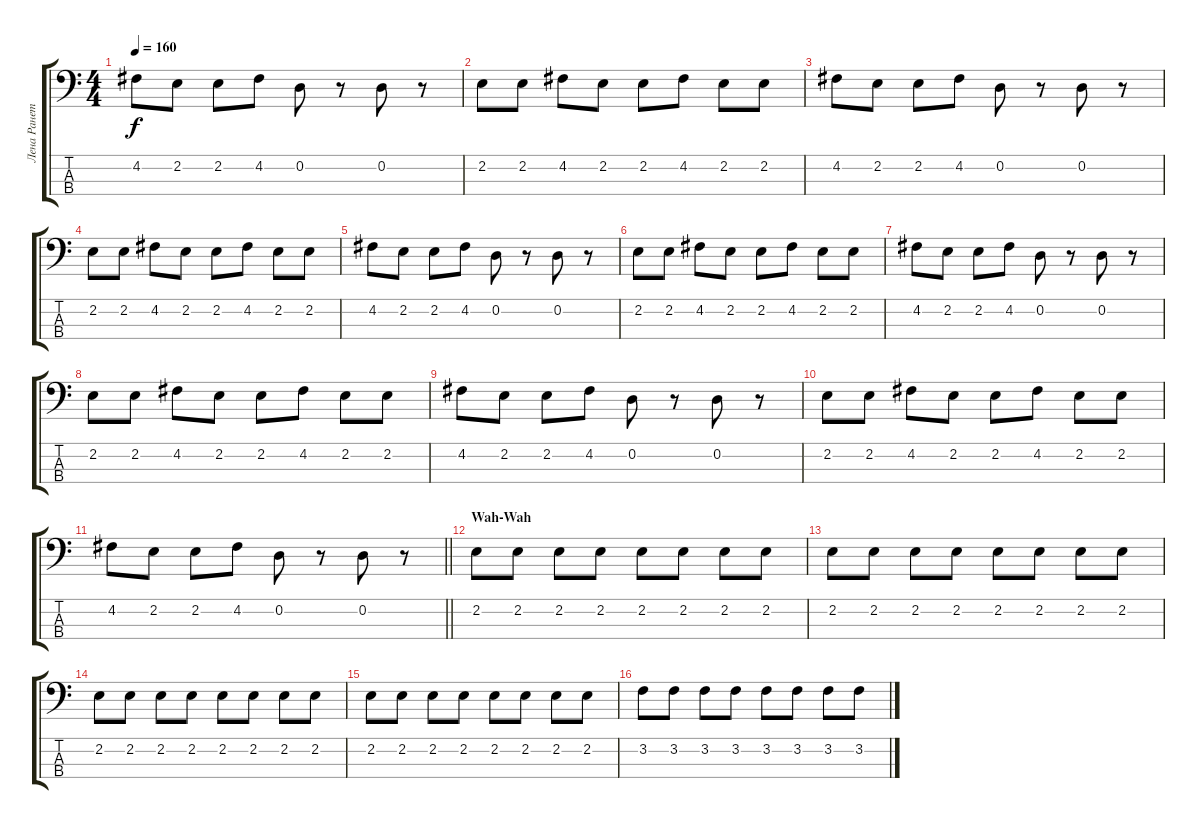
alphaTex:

\track ("Лена Ранетка" "Лена Ранет") {instrument electricbasspick}
\staff {score tabs}
\tuning (G2 D2 A1 E1) {hide}
\ts (4 4)
\tempo 160
\clef f4
\ks c
4.2.8{dy f} 2.2.8 2.2.8 4.2.8 0.2.8 r.8 0.2.8 r.8 |
2.2.8 2.2.8 4.2.8 2.2.8 2.2.8 4.2.8 2.2.8 2.2.8 |
4.2.8 2.2.8 2.2.8 4.2.8 0.2.8 r.8 0.2.8 r.8 |
2.2.8 2.2.8 4.2.8 2.2.8 2.2.8 4.2.8 2.2.8 2.2.8 |
4.2.8 2.2.8 2.2.8 4.2.8 0.2.8 r.8 0.2.8 r.8 |
2.2.8 2.2.8 4.2.8 2.2.8 2.2.8 4.2.8 2.2.8 2.2.8 |
4.2.8 2.2.8 2.2.8 4.2.8 0.2.8 r.8 0.2.8 r.8 |
2.2.8 2.2.8 4.2.8 2.2.8 2.2.8 4.2.8 2.2.8 2.2.8 |
4.2.8 2.2.8 2.2.8 4.2.8 0.2.8 r.8 0.2.8 r.8 |
2.2.8 2.2.8 4.2.8 2.2.8 2.2.8 4.2.8 2.2.8 2.2.8 |
\barLineRight lightlight
4.2.8 2.2.8 2.2.8 4.2.8 0.2.8 r.8 0.2.8 r.8 |
\section ("" "Wah-Wah")
2.2.8 2.2.8 2.2.8 2.2.8 2.2.8 2.2.8 2.2.8 2.2.8 |
2.2.8 2.2.8 2.2.8 2.2.8 2.2.8 2.2.8 2.2.8 2.2.8 |
2.2.8 2.2.8 2.2.8 2.2.8 2.2.8 2.2.8 2.2.8 2.2.8 |
2.2.8 2.2.8 2.2.8 2.2.8 2.2.8 2.2.8 2.2.8 2.2.8 |
3.2.8 3.2.8 3.2.8 3.2.8 3.2.8 3.2.8 3.2.8 3.2.8
